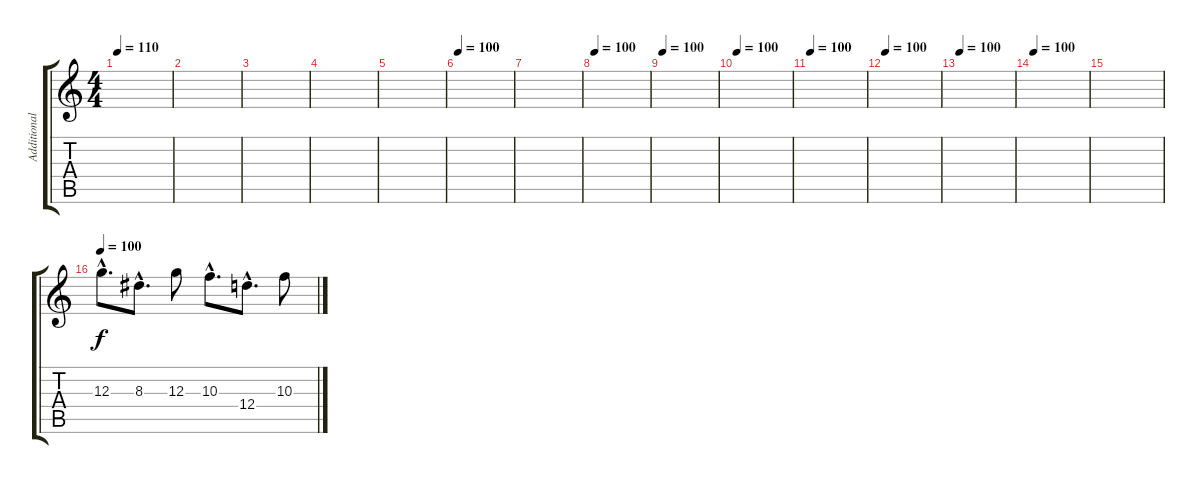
\track ("Additional Lead Guitar" "Additional") {instrument distortionguitar}
\staff {score tabs}
\tuning (E4 B3 G3 D3 A2 D2) {hide}
\ts (4 4)
\tempo 110
\clef g2
\ks c
|
|
|
|
|
\tempo 100
|
|
\tempo 100
|
\tempo 100
|
\tempo 100
|
\tempo 100
|
\tempo 100
|
\tempo 100
|
\tempo 100
|
|
\tempo 100
12.3{hac}.8{d} 8.3{hac}.8{d} 12.3.8 10.3{hac}.8{d} 12.4{hac}.8{d} 10.3.8
